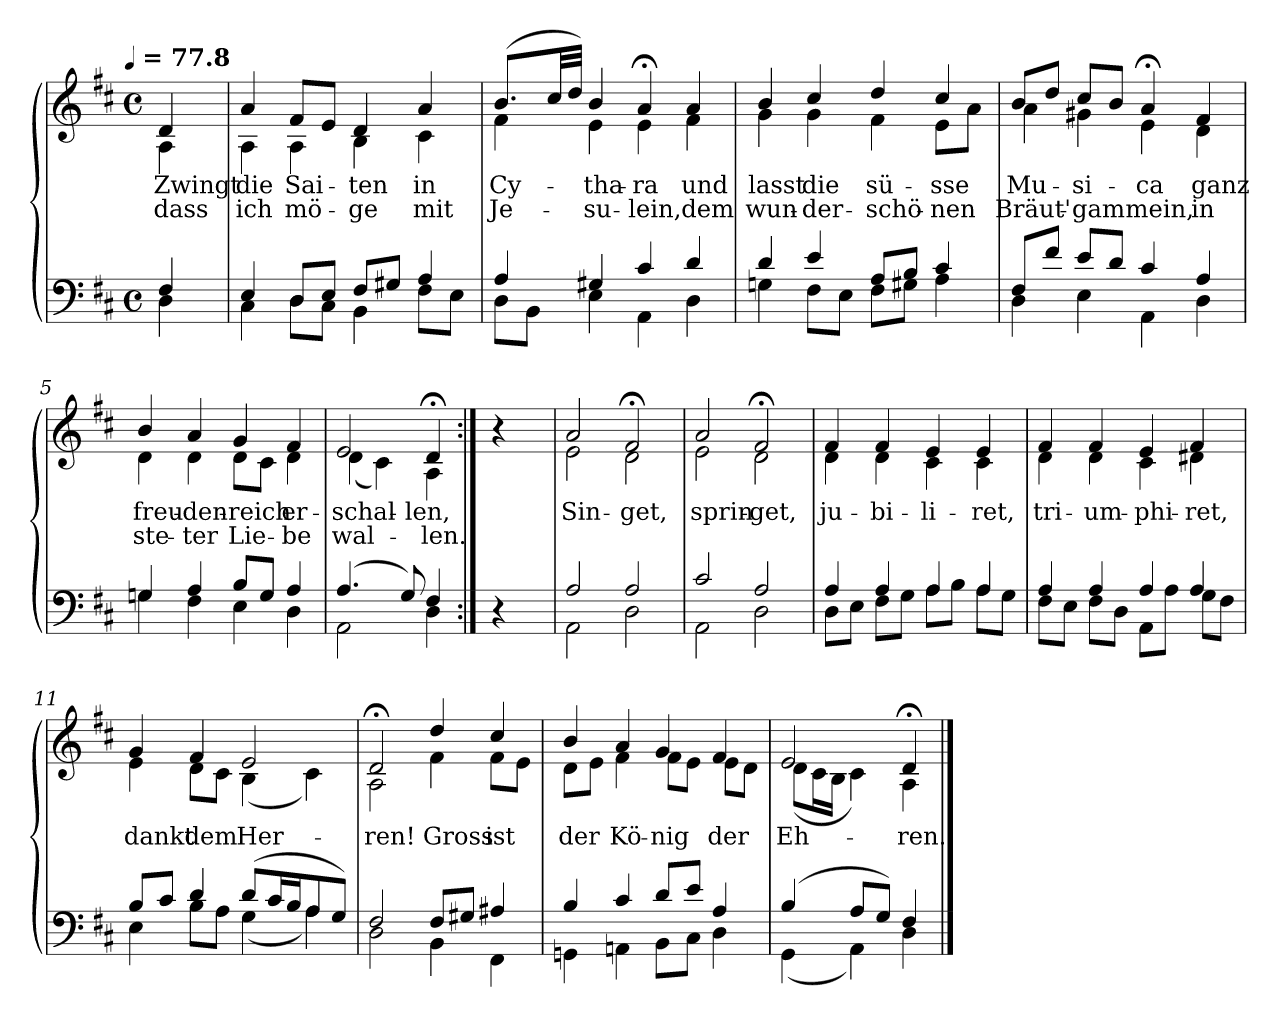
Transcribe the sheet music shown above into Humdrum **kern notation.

**kern	**kern	**text	**text	**dynam
*part1	*part1	*part1	*part1	*part1
*staff2	*staff1	*staff1	*staff1	*staff1/2
*clefF4	*clefG2	*	*	*
*k[f#c#]	*k[f#c#]	*	*	*
!!LO:TX:omd:t=[quarter] = 77.8
*M4/4	*M4/4	*	*	*
*met(c)	*met(c)	*	*	*
*MM77	*MM77	*	*	*
=	=	=	=	=
*^	*^	*	*	*
4F#	4D	4d	4A	Zwingt	dass	.
=1	=1	=1	=1	=1	=1	=1
4E	4C#	4a	4A	die	ich	.
8DL	8DL	8f#L	4A	Sai-	mö-	.
8EJ	8C#J	8eJ	.	.	.	.
8F#L	4BB	4d	4B	-ten	-ge	.
8G#XJ	.	.	.	.	.	.
4A	8F#L	4a	4c#	in	mit	.
.	8EJ	.	.	.	.	.
=2	=2	=2	=2	=2	=2	=2
4A	8DL	(8.bL	4f#	Cy-	Je-	.
.	8BBJ	.	.	.	.	.
.	.	32cc#LL	.	.	.	.
.	.	32ddJJJ)	.	.	.	.
4G#X	4E	4b	4e	-tha-	-su-	.
4c#	4AA	4a;<	4e	-ra	-lein,	.
4d	4D	4a	4f#	und	dem	.
=3	=3	=3	=3	=3	=3	=3
4d	4Gn	4b	4g	lasst	wun-	.
4e	8F#L	4cc#	4g	die	-der-	.
.	8EJ	.	.	.	.	.
8AL	8F#L	4dd	4f#	sü-	-schö-	.
8BJ	8G#XJ	.	.	.	.	.
4c#	4A	4cc#	8eL	-sse	-nen	.
.	.	.	8aJ	.	.	.
=4	=4	=4	=4	=4	=4	=4
8F#L	4D	8bL	4a	Mu-	Bräut'-	.
8f#J	.	8ddJ	.	.	.	.
8eL	4E	8cc#L	4g#X	-si-	-gam	.
8dJ	.	8bJ	.	.	.	.
4c#	4AA	4a;<	4e	-ca	mein,	.
4A	4D	4f#	4d	ganz	in	.
!!LO:LB:g=z	!!
=5	=5	=5	=5	=5	=5	=5
4Gn	4G	4b	4d	freu-	ste-	.
4A	4F#	4a	4d	-den-	-ter	.
8BL	4E	4g	8dL	-reich	Lie-	.
8GJ	.	.	8c#J	.	.	.
4A	4D	4f#	4d	er-	-be	.
=6	=6	=6	=6	=6	=6	=6
(4.A	2AA	2e	(4d	-schal-	wal-	.
.	.	.	4c#)	.	.	.
8G)	.	.	.	.	.	.
4F#	4D	4d;<	4A	-len,	-len.	.
*v	*v	*	*	*	*	*
*	*v	*v	*	*	*
=:|!	=:|!	=:|!	=:|!	=:|!
4r	4r	.	.	.
=7	=7	=7	=7	=7
*^	*^	*	*	*
2A	2AA	2a	2e	Sin-	.	.
2A	2D	2f#;<	2d	-get,	.	.
=8	=8	=8	=8	=8	=8	=8
2c#	2AA	2a	2e	sprin-	.	.
2A	2D	2f#;<	2d	-get,	.	.
=9	=9	=9	=9	=9	=9	=9
4A	8DL	4f#	4d	ju-	.	.
.	8EJ	.	.	.	.	.
4A	8F#L	4f#	4d	-bi-	.	.
.	8GJ	.	.	.	.	.
4A	8AL	4e	4c#	-li-	.	.
.	8BJ	.	.	.	.	.
4A	8AL	4e	4c#	-ret,	.	.
.	8GJ	.	.	.	.	.
!!LO:LB:g=z	!!
=10	=10	=10	=10	=10	=10	=10
4A	8F#L	4f#	4d	tri-	.	.
.	8EJ	.	.	.	.	.
4A	8F#L	4f#	4d	-um-	.	.
.	8DJ	.	.	.	.	.
4A	8AAL	4e	4c#	-phi-	.	.
.	8AJ	.	.	.	.	.
4A	8GL	4f#	4d#X	-ret,	.	.
.	8F#J	.	.	.	.	.
=11	=11	=11	=11	=11	=11	=11
8BL	4E	4g	4e	dankt	.	.
8c#J	.	.	.	.	.	.
4d	8BL	4f#	8dL	dem	.	.
.	8AJ	.	8c#J	.	.	.
(8dL	(4G	2e	(4B	Her-	.	♩ = 74.3
16c#L	.	.	.	.	.	.
16BJ	.	.	.	.	.	.
8A	4A)	.	4c#)	.	.	.
8GJ)	.	.	.	.	.	.
=12	=12	=12	=12	=12	=12	=12
2F#	2D	2d;<	2A	-ren!	.	.
8F#L	4BB	4dd	4f#	Gross	.	♩ = 73.3
8G#XJ	.	.	.	.	.	.
4A#X	4FF#	4cc#	8f#L	ist	.	.
.	.	.	8eJ	.	.	.
=13	=13	=13	=13	=13	=13	=13
*	*	*MM71	*	*	*	*
4B	4GGn	4b	8dL	der	.	.
.	.	.	8eJ	.	.	.
4c#	4AAn	4a	4f#	Kö-	.	.
8dL	8BBL	4g	8f#L	nig	.	♩ = 70
8eJ	8C#J	.	8eJ	.	.	.
4A	4D	4f#	8eL	der	.	.
.	.	.	8dJ	.	.	.
=14	=14	=14	=14	=14	=14	=14
*	*	*MM66	*	*	*	*
(4B	(4GG	2e	(8dL	Eh-	.	.
.	.	.	16c#L	.	.	.
.	.	.	16BJJ	.	.	.
8AL	4AA)	.	4c#)	.	.	.
8GJ)	.	.	.	.	.	.
4F#	4D	4d;<	4A	-ren.	.	.
*v	*v	*	*	*	*	*
*	*v	*v	*	*	*
==	==	==	==	==
*-	*-	*-	*-	*-
